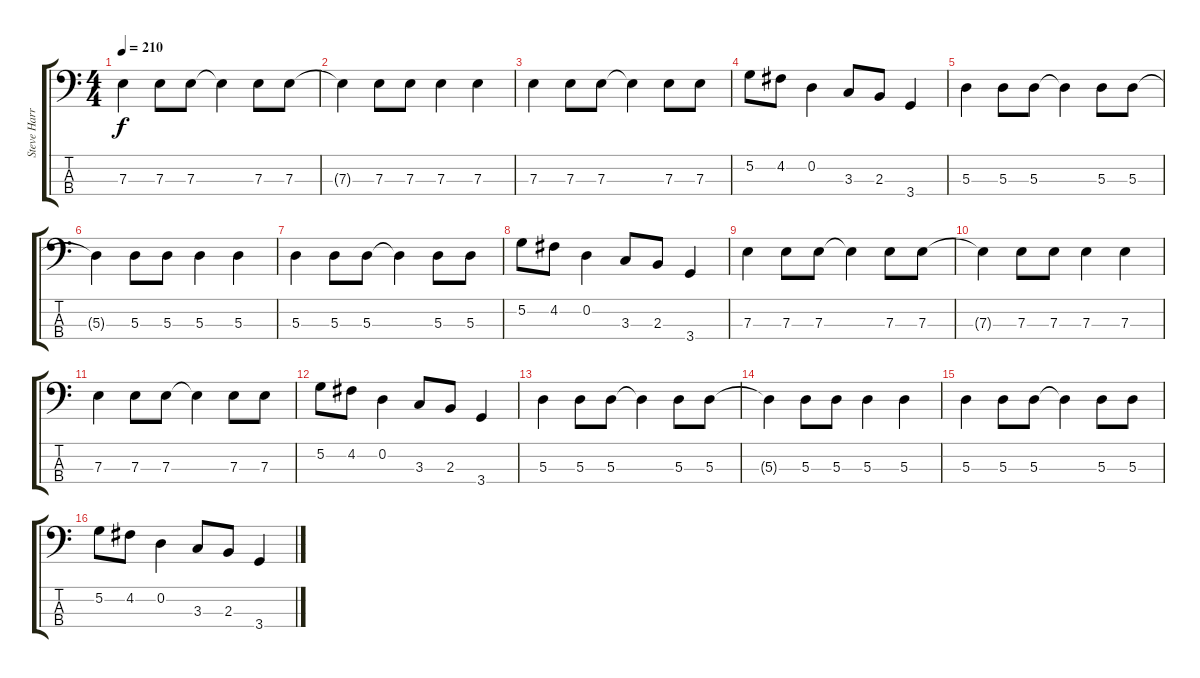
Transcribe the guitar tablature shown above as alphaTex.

\track ("Steve Harris" "Steve Harr") {instrument electricbassfinger}
\staff {score tabs}
\tuning (G2 D2 A1 E1) {hide}
\ts (4 4)
\tempo 210
\clef f4
\ks c
7.3.4{dy f} 7.3.8 7.3.8 7.3{t}.4 7.3.8 7.3.8 |
7.3{t}.4 7.3.8 7.3.8 7.3.4 7.3.4 |
7.3.4 7.3.8 7.3.8 7.3{t}.4 7.3.8 7.3.8 |
5.2.8 4.2.8 0.2.4 3.3.8 2.3.8 3.4.4 |
5.3.4 5.3.8 5.3.8 5.3{t}.4 5.3.8 5.3.8 |
5.3{t}.4 5.3.8 5.3.8 5.3.4 5.3.4 |
5.3.4 5.3.8 5.3.8 5.3{t}.4 5.3.8 5.3.8 |
5.2.8 4.2.8 0.2.4 3.3.8 2.3.8 3.4.4 |
7.3.4 7.3.8 7.3.8 7.3{t}.4 7.3.8 7.3.8 |
7.3{t}.4 7.3.8 7.3.8 7.3.4 7.3.4 |
7.3.4 7.3.8 7.3.8 7.3{t}.4 7.3.8 7.3.8 |
5.2.8 4.2.8 0.2.4 3.3.8 2.3.8 3.4.4 |
5.3.4 5.3.8 5.3.8 5.3{t}.4 5.3.8 5.3.8 |
5.3{t}.4 5.3.8 5.3.8 5.3.4 5.3.4 |
5.3.4 5.3.8 5.3.8 5.3{t}.4 5.3.8 5.3.8 |
5.2.8 4.2.8 0.2.4 3.3.8 2.3.8 3.4.4
